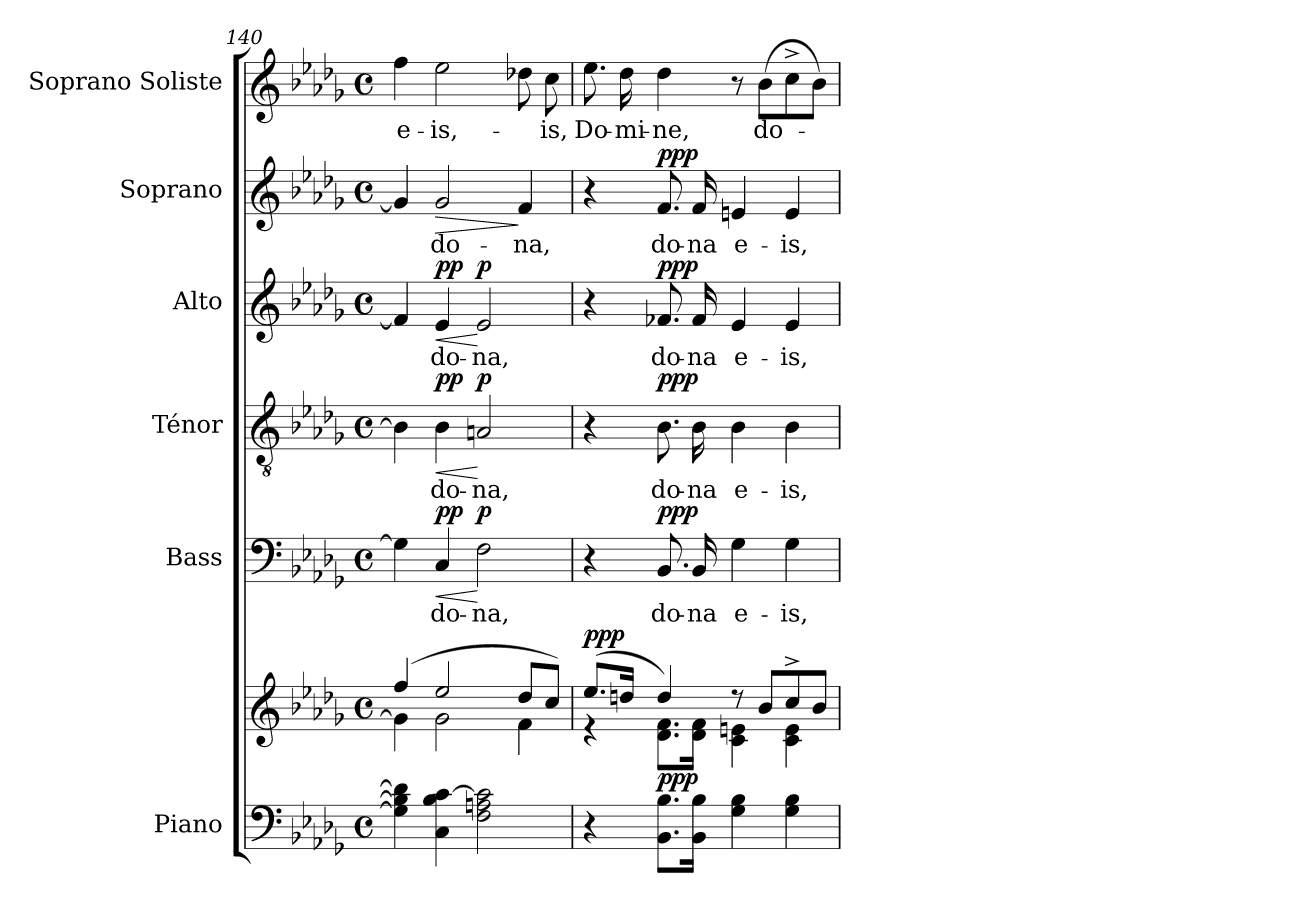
**kern	**kern	**dynam	**kern	**text	**dynam	**kern	**text	**dynam	**kern	**text	**dynam	**kern	**text	**dynam	**kern	**text
*part6	*part6	*part6	*part5	*part5	*part5	*part4	*part4	*part4	*part3	*part3	*part3	*part2	*part2	*part2	*part1	*part1
*staff7	*staff6	*staff6/7	*staff5	*staff5	*staff5	*staff4	*staff4	*staff4	*staff3	*staff3	*staff3	*staff2	*staff2	*staff2	*staff1	*staff1
*I"Piano	*	*	*I"Bass	*	*	*I"Ténor	*	*	*I"Alto	*	*	*I"Soprano	*	*	*I"Soprano Soliste	*
*I'Pno.	*	*	*I'B.	*	*	*I'T.	*	*	*I'A.	*	*	*I'S.	*	*	*	*
*clefF4	*clefG2	*	*clefF4	*	*	*clefGv2	*	*	*clefG2	*	*	*clefG2	*	*	*clefG2	*
*	*	*	*	*	*	*	*	*	*ITrd2c3	*	*	*	*	*	*	*
*k[b-e-a-d-g-]	*k[b-e-a-d-g-]	*	*k[b-e-a-d-g-]	*	*	*k[b-e-a-d-g-]	*	*	*k[b-e-]	*	*	*k[b-e-a-d-g-]	*	*	*k[b-e-a-d-g-]	*
*M4/4	*M4/4	*	*M4/4	*	*	*M4/4	*	*	*M4/4	*	*	*M4/4	*	*	*M4/4	*
*met(c)	*met(c)	*	*met(c)	*	*	*met(c)	*	*	*met(c)	*	*	*met(c)	*	*	*met(c)	*
=140	=140	=140	=140	=140	=140	=140	=140	=140	=140	=140	=140	=140	=140	=140	=140	=140
*	*^	*	*	*	*	*	*	*	*	*	*	*	*	*	*	*
4G-\] 4B-\] 4d-\]	(4ff/	4g-\]	.	4G-\]	.	.	4B-\]	.	.	4d-i/]	.	.	4g-/]	.	.	4ff\	e-
!	!	!	!	!	!	!LO:HP:b	!	!	!LO:HP:b	!	!	!LO:HP:b	!	!	!LO:HP:b	!	!
!	!	!	!	!	!	!LO:DY:n=1:a	!	!	!LO:DY:n=1:a	!	!	!LO:DY:n=1:a	!	!	!	!	!
4C\ 4B-\ [4c\	2ee-/	2g-\	.	4C/	do-	< pp	4B-\	do-	< pp	4ci/	do-	< pp	2g-/	do-	>	2ee-\	-is,-
!	!	!	!	!	!	!LO:DY:n=2:a	!	!	!LO:DY:n=2:a	!	!	!LO:DY:n=2:a	!	!	!	!	!
2F\ 2An\ 2c\]	.	.	.	2F\	-na,	[ p	2An/	-na,	[ p	2ci/	-na,	[ p	.	.	.	.	.
.	8dd-/L	4f\	.	.	.	.	.	.	.	.	.	.	4f/	-na,	]	8dd-X\	.
.	8cc/J)	.	.	.	.	.	.	.	.	.	.	.	.	.	.	8cc\	-is,
!!LO:LB:g=z
=141	=141	=141	=141	=141	=141	=141	=141	=141	=141	=141	=141	=141	=141	=141	=141	=141	=141
!	!	!	!LO:DY:a	!	!	!	!	!	!	!	!	!	!	!	!	!	!
4r	(8.ee-/L	4r	ppp	4r	.	.	4r	.	.	4r	.	.	4r	.	.	8.ee-\	Do-
.	16ddn/Jk	.	.	.	.	.	.	.	.	.	.	.	.	.	.	16dd-\	-mi-
!	!	!	!LO:DY:a=2	!	!	!LO:DY:a	!	!	!LO:DY:a	!	!	!LO:DY:a	!	!	!LO:DY:a	!	!
8.BB-\ 8.B-\L	4dd/)	8.d-\ 8.f\L	ppp	8.BB-/	do-	ppp	8.B-\	do-	ppp	8.d-Xi/	do-	ppp	8.f/	do-	ppp	4dd-\	-ne,
16BB-\ 16B-\Jk	.	16d-\ 16f\Jk	.	16BB-/	-na	.	16B-\	-na	.	16d-i/	-na	.	16f/	-na	.	.	.
4G-\ 4B-\	8r	4c\ 4en\	.	4G-\	e-	.	4B-\	e-	.	4ci/	e-	.	4en/	e-	.	8r	.
.	8b-/L	.	.	.	.	.	.	.	.	.	.	.	.	.	.	(8b-\L	do-
4G-\ 4B-\	8cc^/	4c\ 4e\	.	4G-\	-is,	.	4B-\	-is,	.	4ci/	-is,	.	4e/	-is,	.	8cc^\	.
.	8b-/J	.	.	.	.	.	.	.	.	.	.	.	.	.	.	8b-\J)	.
*	*v	*v	*	*	*	*	*	*	*	*	*	*	*	*	*	*	*
=	=	=	=	=	=	=	=	=	=	=	=	=	=	=	=	=
*-	*-	*-	*-	*-	*-	*-	*-	*-	*-	*-	*-	*-	*-	*-	*-	*-
